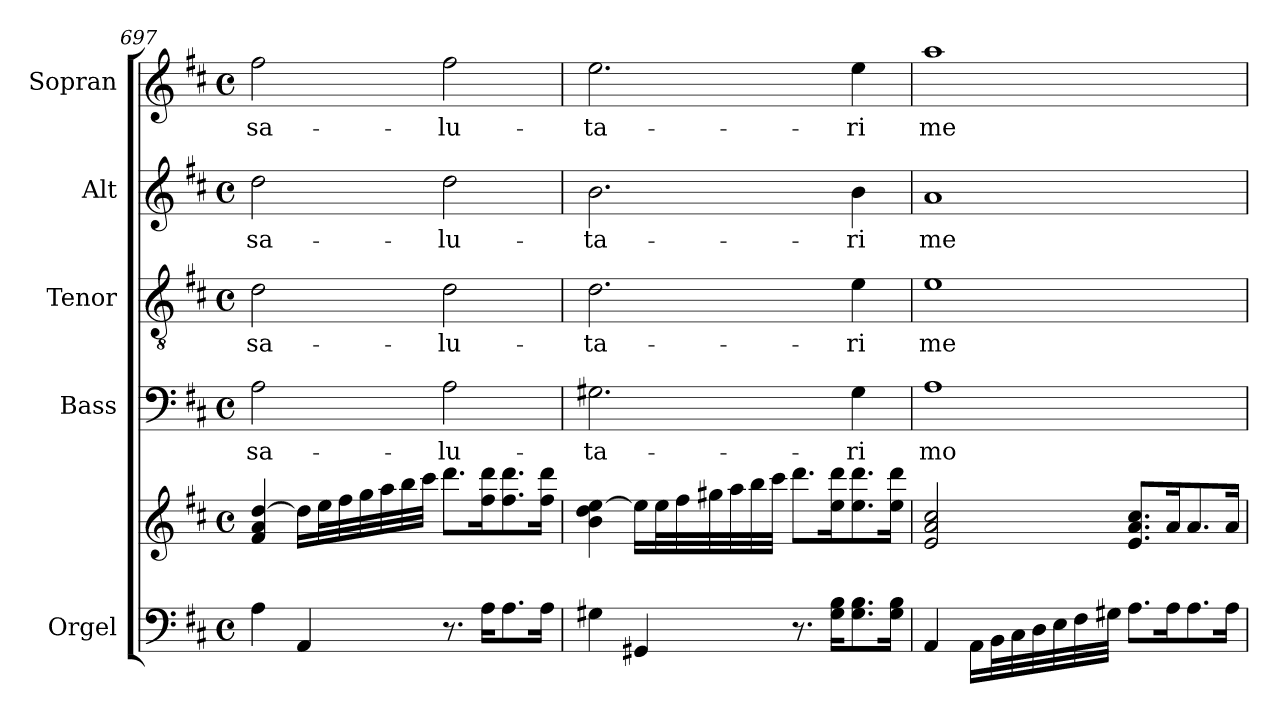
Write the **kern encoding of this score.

**kern	**kern	**kern	**text	**kern	**text	**kern	**text	**kern	**text
*part5	*part5	*part4	*part4	*part3	*part3	*part2	*part2	*part1	*part1
*staff6	*staff5	*staff4	*staff4	*staff3	*staff3	*staff2	*staff2	*staff1	*staff1
*I"Orgel	*	*I"Bass	*	*I"Tenor	*	*I"Alt	*	*I"Sopran	*
*I'Org.	*	*I'B.	*	*I'T.	*	*I'A.	*	*I'S.	*
*clefF4	*clefG2	*clefF4	*	*clefGv2	*	*clefG2	*	*clefG2	*
*k[f#c#]	*k[f#c#]	*k[f#c#]	*	*k[f#c#]	*	*k[f#c#]	*	*k[f#c#]	*
*D:	*D:	*D:	*	*D:	*	*D:	*	*D:	*
*M4/4	*M4/4	*M4/4	*	*M4/4	*	*M4/4	*	*M4/4	*
*met(c)	*met(c)	*met(c)	*	*met(c)	*	*met(c)	*	*met(c)	*
=697	=697	=697	=697	=697	=697	=697	=697	=697	=697
!	!	!	!LO:LY:b	!	!LO:LY:b	!	!LO:LY:b	!	!LO:LY:b
4A\	4f#/ 4a/ [4dd/	2A\	sa-	2d\	sa-	2dd\	sa-	2ff#\	sa-
4AA/	16dd\LL]	.	.	.	.	.	.	.	.
.	32ee\L	.	.	.	.	.	.	.	.
.	32ff#\	.	.	.	.	.	.	.	.
.	32gg\	.	.	.	.	.	.	.	.
.	32aa\	.	.	.	.	.	.	.	.
.	32bb\	.	.	.	.	.	.	.	.
.	32ccc#\JJJ	.	.	.	.	.	.	.	.
!	!	!	!LO:LY:b	!	!LO:LY:b	!	!LO:LY:b	!	!LO:LY:b
8.r	8.ddd\L	2A\	-lu-	2d\	-lu-	2dd\	-lu-	2ff#\	-lu-
16A\KL	16ff#\ 16ddd\k	.	.	.	.	.	.	.	.
8.A\	8.ff#\ 8.ddd\	.	.	.	.	.	.	.	.
16A\Jk	16ff#\ 16ddd\Jk	.	.	.	.	.	.	.	.
=698	=698	=698	=698	=698	=698	=698	=698	=698	=698
!	!	!	!LO:LY:b	!	!LO:LY:b	!	!LO:LY:b	!	!LO:LY:b
4G#X\	4b\ 4dd\ [4ee\	2.G#X\	-ta-	2.d\	-ta-	2.b\	-ta-	2.ee\	-ta-
4GG#X/	16ee\LL]	.	.	.	.	.	.	.	.
.	32ee\L	.	.	.	.	.	.	.	.
.	32ff#\	.	.	.	.	.	.	.	.
.	32gg#X\	.	.	.	.	.	.	.	.
.	32aa\	.	.	.	.	.	.	.	.
.	32bb\	.	.	.	.	.	.	.	.
.	32ccc#\JJJ	.	.	.	.	.	.	.	.
8.r	8.ddd\L	.	.	.	.	.	.	.	.
16G#\ 16B\KL	16ee\ 16ddd\k	.	.	.	.	.	.	.	.
!	!	!	!LO:LY:b	!	!LO:LY:b	!	!LO:LY:b	!	!LO:LY:b
8.G#\ 8.B\	8.ee\ 8.ddd\	4G#\	-ri	4e\	-ri	4b\	-ri	4ee\	-ri
16G#\ 16B\Jk	16ee\ 16ddd\Jk	.	.	.	.	.	.	.	.
!!LO:PB:g=z
=699	=699	=699	=699	=699	=699	=699	=699	=699	=699
!	!	!	!LO:LY:b	!	!LO:LY:b	!	!LO:LY:b	!	!LO:LY:b
4AA/	2e/ 2a/ 2cc#/	1A	mo-	1e	me-	1a	me-	1aa	me-
16AA\LL	.	.	.	.	.	.	.	.	.
32BB\L	.	.	.	.	.	.	.	.	.
32C#\	.	.	.	.	.	.	.	.	.
32D\	.	.	.	.	.	.	.	.	.
32E\	.	.	.	.	.	.	.	.	.
32F#\	.	.	.	.	.	.	.	.	.
32G#X\JJJ	.	.	.	.	.	.	.	.	.
8.A\L	8.e/ 8.a/ 8.cc#/L	.	.	.	.	.	.	.	.
16A\k	16a/k	.	.	.	.	.	.	.	.
8.A\	8.a/	.	.	.	.	.	.	.	.
16A\Jk	16a/Jk	.	.	.	.	.	.	.	.
=	=	=	=	=	=	=	=	=	=
*-	*-	*-	*-	*-	*-	*-	*-	*-	*-
